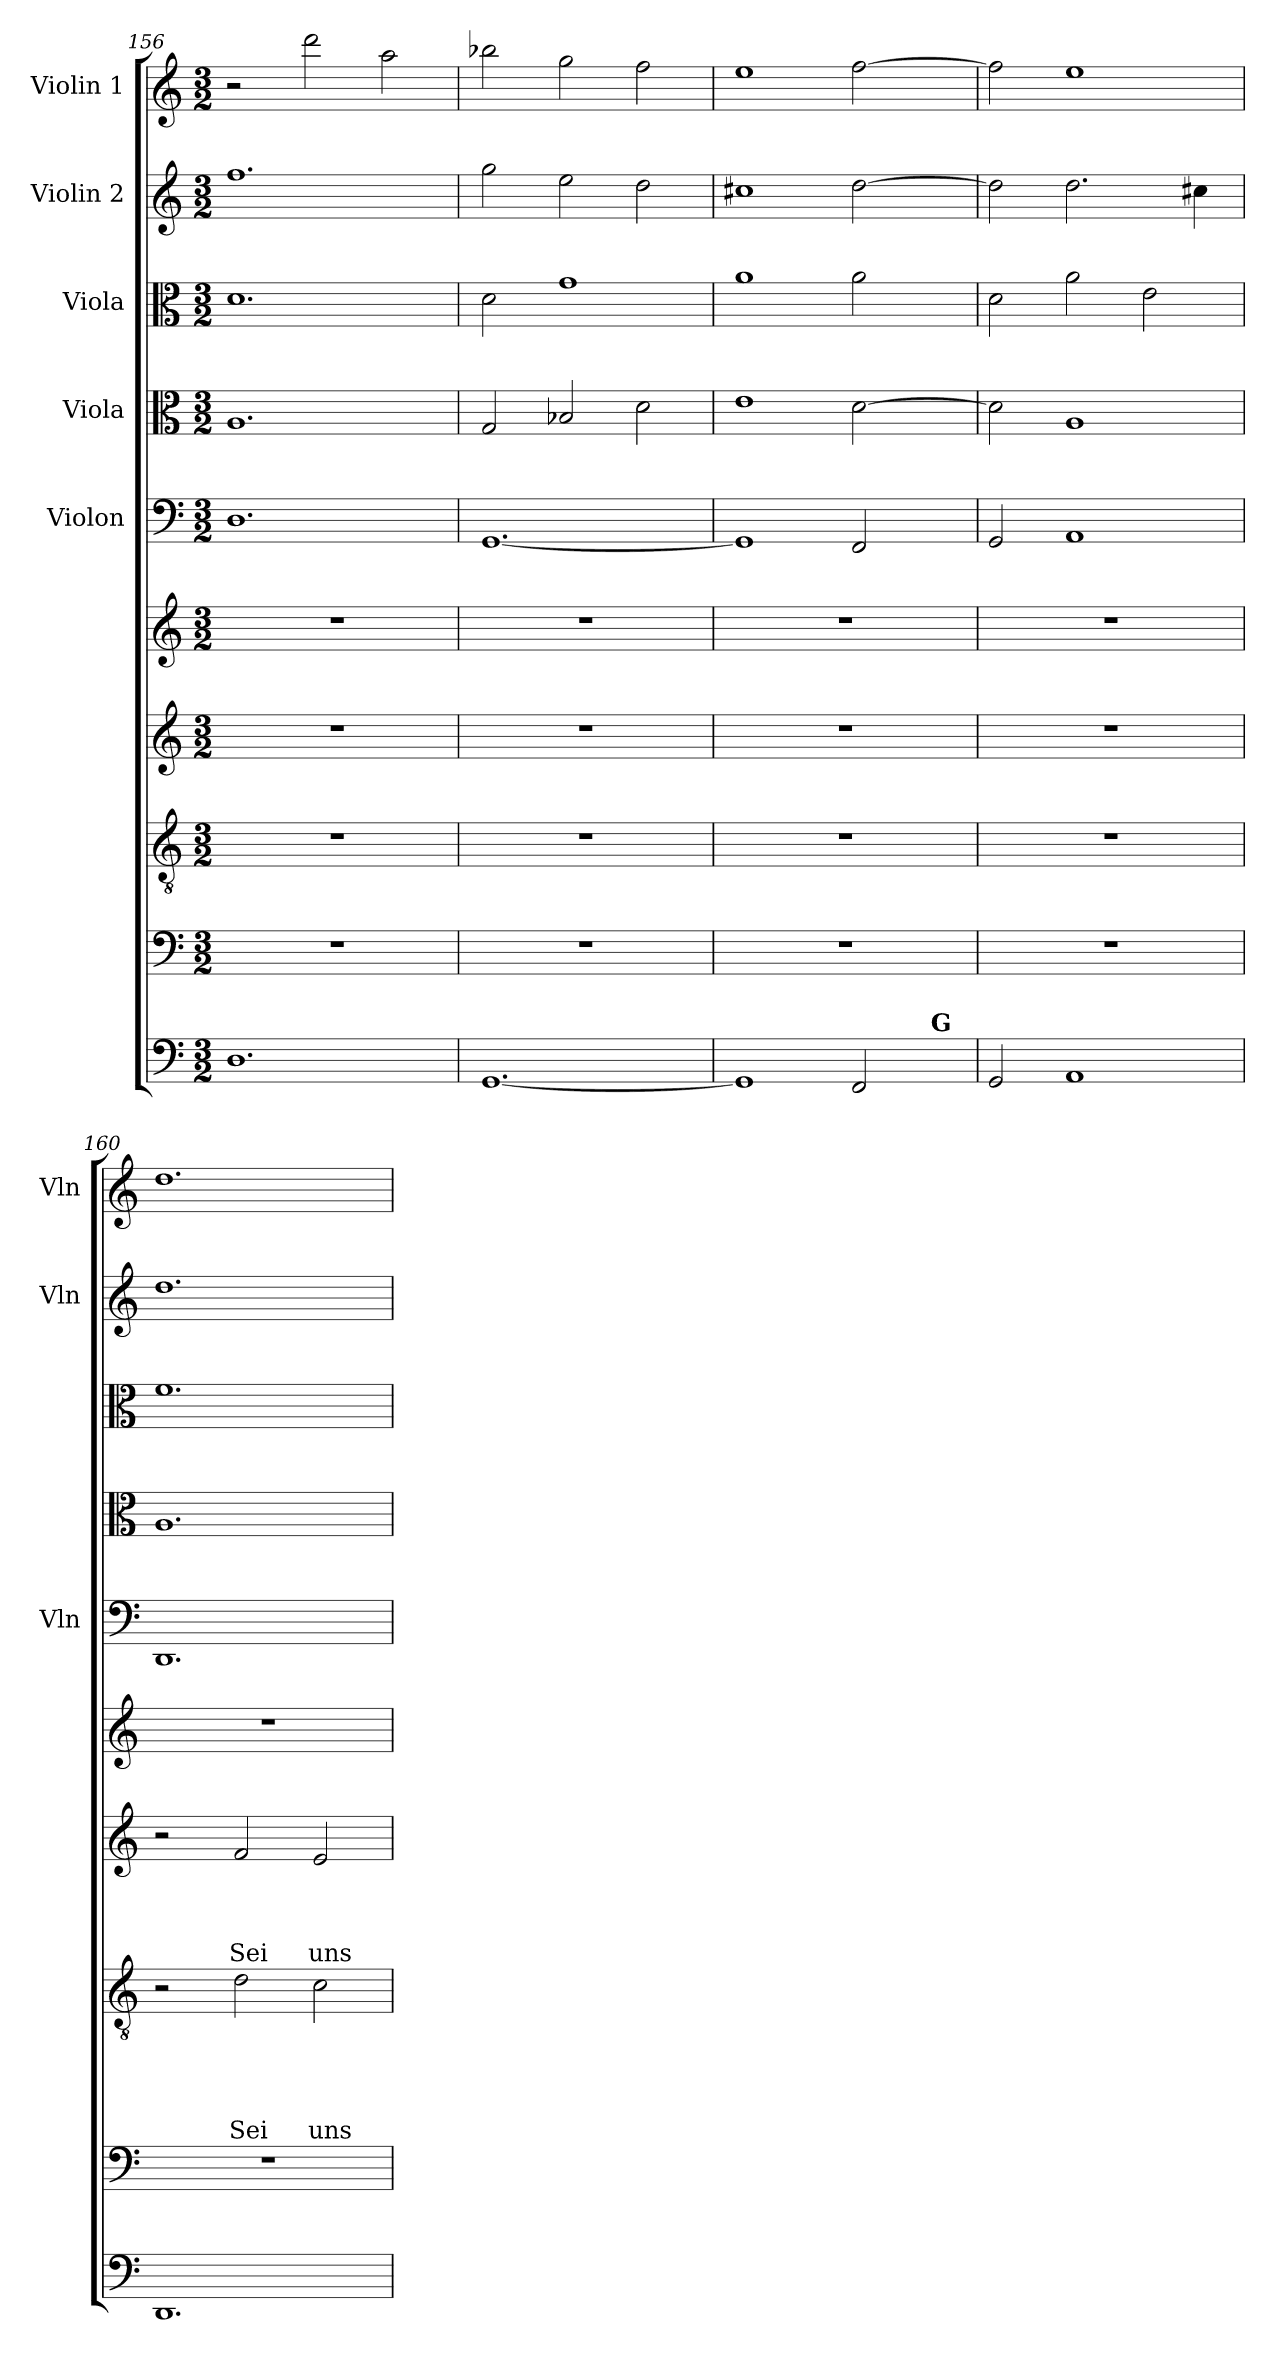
**kern	**kern	**kern	**text	**text	**text	**text	**text	**kern	**text	**text	**text	**text	**kern	**kern	**kern	**kern	**kern	**kern
*part10	*part9	*part8	*part8	*part8	*part8	*part8	*part8	*part7	*part7	*part7	*part7	*part7	*part6	*part5	*part4	*part3	*part2	*part1
*staff10	*staff9	*staff8	*staff8	*staff8	*staff8	*staff8	*staff8	*staff7	*staff7	*staff7	*staff7	*staff7	*staff6	*staff5	*staff4	*staff3	*staff2	*staff1
*	*	*	*	*	*	*	*	*	*	*	*	*	*	*I"Violon	*I"Viola	*I"Viola	*I"Violin 2	*I"Violin 1
*	*	*	*	*	*	*	*	*	*	*	*	*	*	*I'Vln	*	*	*I'Vln	*I'Vln
*clefF4	*clefF4	*clefGv2	*	*	*	*	*	*clefG2	*	*	*	*	*clefG2	*clefF4	*clefC3	*clefC3	*clefG2	*clefG2
*k[]	*k[]	*k[]	*	*	*	*	*	*k[]	*	*	*	*	*k[]	*k[]	*k[]	*k[]	*k[]	*k[]
*C:	*C:	*C:	*	*	*	*	*	*C:	*	*	*	*	*C:	*C:	*C:	*C:	*C:	*C:
*M3/2	*M3/2	*M3/2	*	*	*	*	*	*M3/2	*	*	*	*	*M3/2	*M3/2	*M3/2	*M3/2	*M3/2	*M3/2
=156	=156	=156	=156	=156	=156	=156	=156	=156	=156	=156	=156	=156	=156	=156	=156	=156	=156	=156
!	!LO:N:vis=1	!LO:N:vis=1	!	!	!	!	!	!LO:N:vis=1	!	!	!	!	!LO:N:vis=1	!	!	!	!	!
1.D	1.r	1.r	.	.	.	.	.	1.r	.	.	.	.	1.r	1.D	1.A	1.d	1.ff	2r
.	.	.	.	.	.	.	.	.	.	.	.	.	.	.	.	.	.	2ddd\
.	.	.	.	.	.	.	.	.	.	.	.	.	.	.	.	.	.	2aa\
=157	=157	=157	=157	=157	=157	=157	=157	=157	=157	=157	=157	=157	=157	=157	=157	=157	=157	=157
!	!LO:N:vis=1	!LO:N:vis=1	!	!	!	!	!	!LO:N:vis=1	!	!	!	!	!LO:N:vis=1	!	!	!	!	!
[<1.GG	1.r	1.r	.	.	.	.	.	1.r	.	.	.	.	1.r	[<1.GG	2G/	2d\	2gg\	2bb-X\
.	.	.	.	.	.	.	.	.	.	.	.	.	.	.	2B-X/	1g	2ee\	2gg\
.	.	.	.	.	.	.	.	.	.	.	.	.	.	.	2d\	.	2dd\	2ff\
=158	=158	=158	=158	=158	=158	=158	=158	=158	=158	=158	=158	=158	=158	=158	=158	=158	=158	=158
!	!LO:N:vis=1	!LO:N:vis=1	!	!	!	!	!	!LO:N:vis=1	!	!	!	!	!LO:N:vis=1	!	!	!	!	!
*^	*	*	*	*	*	*	*	*	*	*	*	*	*	*	*	*	*	*
1GG]	1ryy	1.r	1.r	.	.	.	.	.	1.r	.	.	.	.	1.r	1GG]	1e	1a	1cc#X	1ee
2FF/	4ryy	.	.	.	.	.	.	.	.	.	.	.	.	.	2FF/	[>2d\	2a\	[>2dd\	[>2ff\
.	16.ryy	.	.	.	.	.	.	.	.	.	.	.	.	.	.	.	.	.	.
!	!LO:TX:a:B:t=G	!	!	!	!	!	!	!	!	!	!	!	!	!	!	!	!	!	!
.	8ryy	.	.	.	.	.	.	.	.	.	.	.	.	.	.	.	.	.	.
.	32ryy	.	.	.	.	.	.	.	.	.	.	.	.	.	.	.	.	.	.
=159	=159	=159	=159	=159	=159	=159	=159	=159	=159	=159	=159	=159	=159	=159	=159	=159	=159	=159	=159
!	!	!LO:N:vis=1	!LO:N:vis=1	!	!	!	!	!	!LO:N:vis=1	!	!	!	!	!LO:N:vis=1	!	!	!	!	!
*v	*v	*	*	*	*	*	*	*	*	*	*	*	*	*	*	*	*	*	*
2GG/	1.r	1.r	.	.	.	.	.	1.r	.	.	.	.	1.r	2GG/	2d\]	2d\	2dd\]	2ff\]
1AA	.	.	.	.	.	.	.	.	.	.	.	.	.	1AA	1A	2a\	2.dd\	1ee
.	.	.	.	.	.	.	.	.	.	.	.	.	.	.	.	2e\	.	.
.	.	.	.	.	.	.	.	.	.	.	.	.	.	.	.	.	4cc#X\	.
=160	=160	=160	=160	=160	=160	=160	=160	=160	=160	=160	=160	=160	=160	=160	=160	=160	=160	=160
!	!LO:N:vis=1	!	!	!	!	!	!	!	!	!	!	!	!LO:N:vis=1	!	!	!	!	!
1.DD	1.r	2r	.	.	.	.	.	2r	.	.	.	.	1.r	1.DD	1.A	1.f	1.dd	1.dd
!	!	!	!	!	!	!	!LO:LY:b	!	!	!	!	!LO:LY:b	!	!	!	!	!	!
.	.	2d\	.	.	.	.	Sei	2f/	.	.	.	Sei	.	.	.	.	.	.
!	!	!	!	!	!	!	!LO:LY:b	!	!	!	!	!LO:LY:b	!	!	!	!	!	!
.	.	2c\	.	.	.	.	uns	2e/	.	.	.	uns	.	.	.	.	.	.
=	=	=	=	=	=	=	=	=	=	=	=	=	=	=	=	=	=	=
*-	*-	*-	*-	*-	*-	*-	*-	*-	*-	*-	*-	*-	*-	*-	*-	*-	*-	*-
